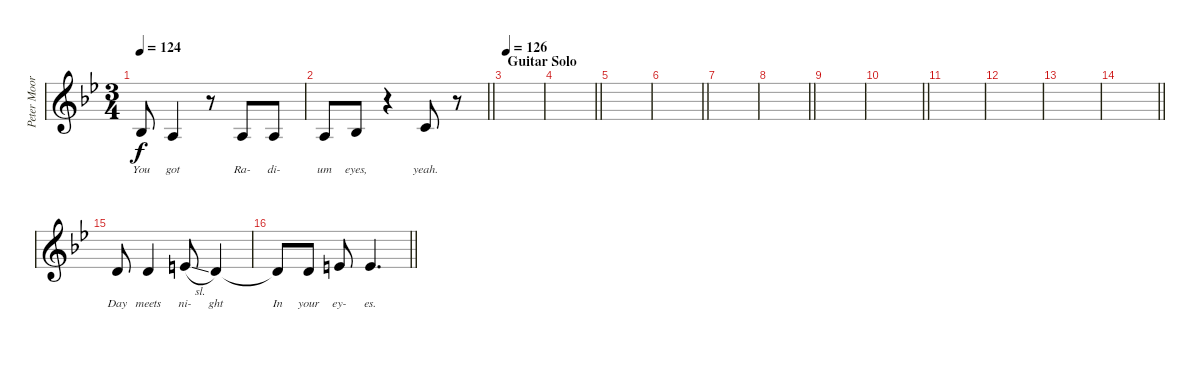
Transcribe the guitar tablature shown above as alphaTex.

\track ("Peter Moore (vocals)" "Peter Moor") {instrument acousticgrandpiano}
\staff {score}
\tuning (E4 B3 G3 D3 A2 E2) {hide}
\ts (3 4)
\tempo 124
\clef g2
\ks bb
3.3.8{lyrics (0 "You") lyrics (1 "") lyrics (2 "") lyrics (3 "") lyrics (4 "") dy f} 2.3.4{lyrics (0 "got") lyrics (1 "") lyrics (2 "") lyrics (3 "") lyrics (4 "")} r.8 2.3.8{lyrics (0 "Ra-") lyrics (1 "") lyrics (2 "") lyrics (3 "") lyrics (4 "")} 2.3.8{lyrics (0 "di-") lyrics (1 "") lyrics (2 "") lyrics (3 "") lyrics (4 "")} |
\barLineRight lightlight
2.3.8{lyrics (0 "um") lyrics (1 "") lyrics (2 "") lyrics (3 "") lyrics (4 "")} 3.3.8{lyrics (0 "eyes,") lyrics (1 "") lyrics (2 "") lyrics (3 "") lyrics (4 "")} r.4 5.3.8{lyrics (0 "yeah.") lyrics (1 "") lyrics (2 "") lyrics (3 "") lyrics (4 "")} r.8 |
\section ("" "Guitar Solo")
\tempo 126
|
\barLineRight lightlight
|
|
\barLineRight lightlight
|
|
\barLineRight lightlight
|
|
\barLineRight lightlight
|
|
|
|
\barLineRight lightlight
|
7.3.8{lyrics (0 "Day") lyrics (1 "") lyrics (2 "") lyrics (3 "") lyrics (4 "")} 7.3.4{lyrics (0 "meets") lyrics (1 "") lyrics (2 "") lyrics (3 "") lyrics (4 "")} 9.3{sl}.8{lyrics (0 "ni-") lyrics (1 "") lyrics (2 "") lyrics (3 "") lyrics (4 "")} 7.3.4{lyrics (0 "ght") lyrics (1 "") lyrics (2 "") lyrics (3 "") lyrics (4 "")} |
\barLineRight lightlight
7.3{t}.8{lyrics (0 "In") lyrics (1 "") lyrics (2 "") lyrics (3 "") lyrics (4 "")} 7.3.8{lyrics (0 "your") lyrics (1 "") lyrics (2 "") lyrics (3 "") lyrics (4 "")} 9.3.8{lyrics (0 "ey-") lyrics (1 "") lyrics (2 "") lyrics (3 "") lyrics (4 "")} 9.3{sl}.4{d lyrics (0 "es.") lyrics (1 "") lyrics (2 "") lyrics (3 "") lyrics (4 "")}
